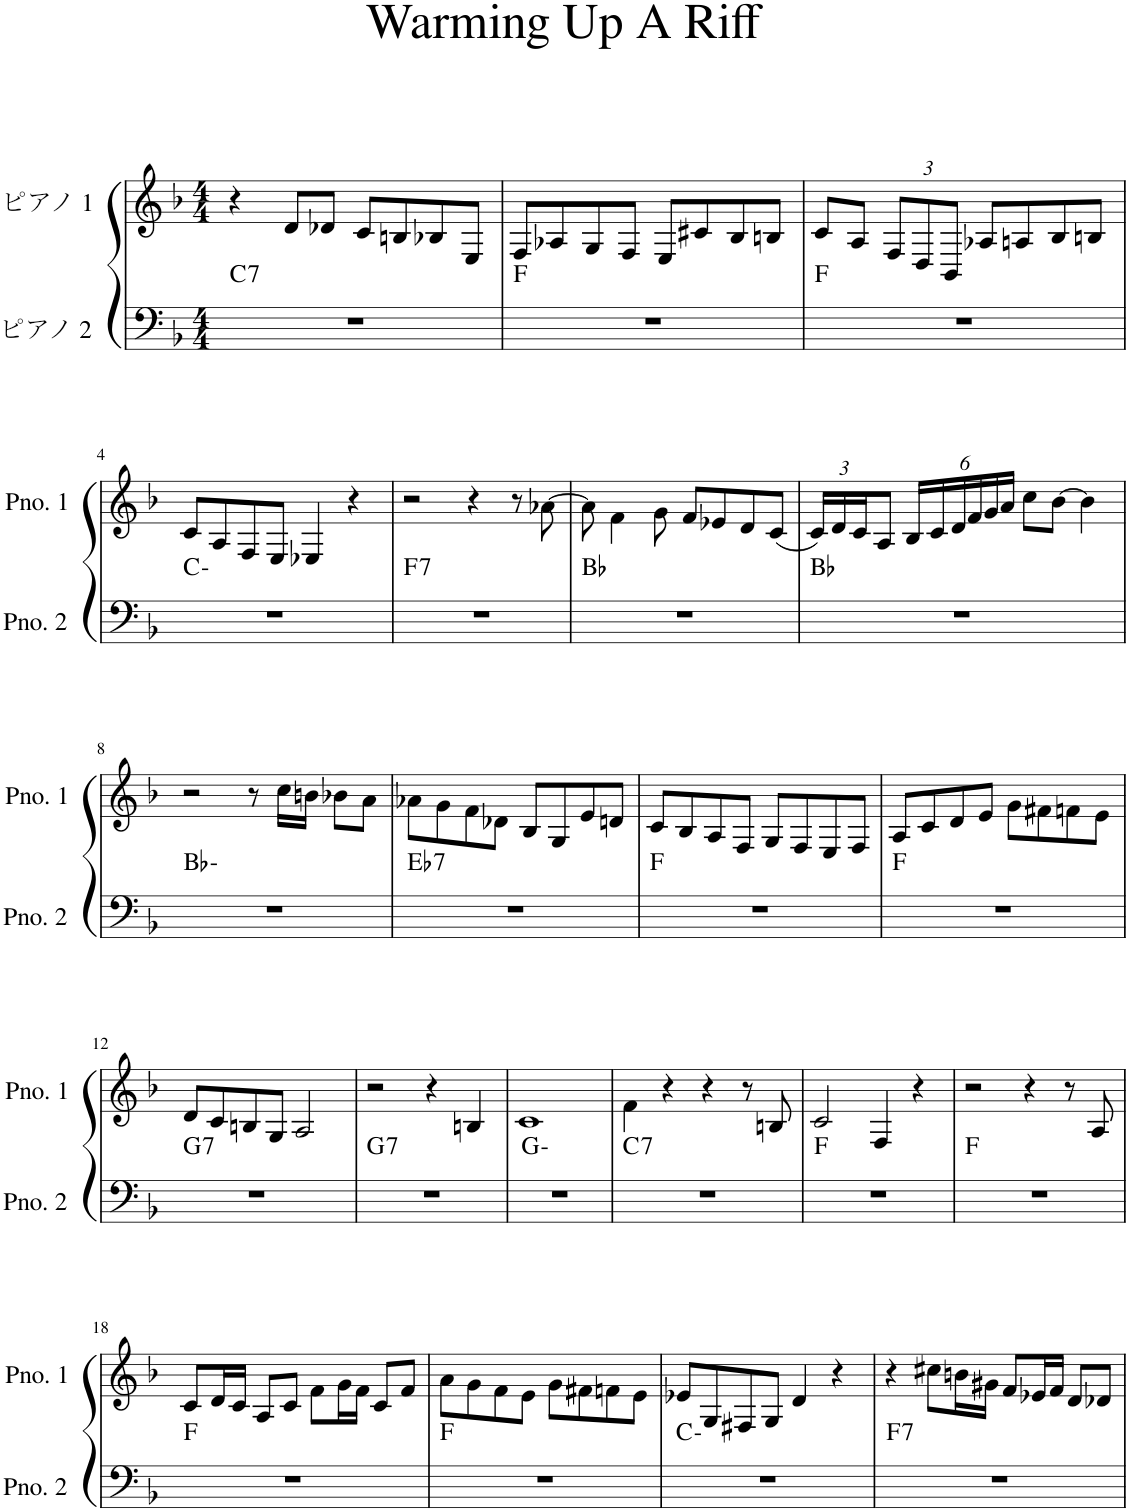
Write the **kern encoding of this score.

**kern	**harte	**kern
*part2	*part2	*part1
*staff2	*	*staff1
*I"ピアノ 2	*	*I"ピアノ 1
*clefF4	*	*clefG2
*k[b-]	*	*k[b-]
*M4/4	*	*M4/4
=1	=1	=1
!	!LO:H:kt=7	!
1r	C:7	4r
.	.	8d/L
.	.	8d-X/J
.	.	8c/L
.	.	8Bn/
.	.	8B-X/
.	.	8E/J
=2	=2	=2
1r	F:maj	8F/L
.	.	8A-X/
.	.	8G/
.	.	8F/J
.	.	8E/L
.	.	8c#X/
.	.	8B-/
.	.	8Bn/J
=3	=3	=3
1r	F:maj	8c/L
.	.	8A/J
*	*	*Xbrackettup
.	.	12F/L
.	.	12D/
.	.	12BB-/J
.	.	8A-X/L
.	.	8An/
.	.	8B-/
.	.	8Bn/J
!!LO:LB:g=z
=4	=4	=4
1r	C:min	8c/L
.	.	8A/
.	.	8F/
.	.	8E/J
.	.	4E-X/
.	.	4r
=5	=5	=5
!	!LO:H:kt=7	!
1r	F:7	2r
.	.	4r
.	.	8r
.	.	[8a-X\
=6	=6	=6
1r	Bb:maj	8a-\]
.	.	4f\
.	.	8g\
.	.	8f/L
.	.	8e-X/
.	.	8d/
.	.	(8c/J
=7	=7	=7
1r	Bb:maj	24c/LL)
.	.	24d/
.	.	24c/J
.	.	8A/J
.	.	24B-/LL
.	.	24c/
.	.	24d/
.	.	24f/
.	.	24g/
.	.	24a/JJ
.	.	8cc\L
.	.	[8b-\J
.	.	4b-\]
!!LO:LB:g=z
=8	=8	=8
1r	Bb:min	2r
.	.	8r
.	.	16cc\LL
.	.	16bn\JJ
.	.	8b-X\L
.	.	8a\J
=9	=9	=9
!	!LO:H:kt=7	!
1r	Eb:7	8a-X\L
.	.	8g\
.	.	8f\
.	.	8d-X\J
.	.	8B-/L
.	.	8G/
.	.	8e/
.	.	8dn/J
=10	=10	=10
1r	F:maj	8c/L
.	.	8B-/
.	.	8A/
.	.	8F/J
.	.	8G/L
.	.	8F/
.	.	8E/
.	.	8F/J
=11	=11	=11
1r	F:maj	8A/L
.	.	8c/
.	.	8d/
.	.	8e/J
.	.	8g\L
.	.	8f#X\
.	.	8fn\
.	.	8e\J
!!LO:LB:g=z
=12	=12	=12
!	!LO:H:kt=7	!
1r	G:7	8d/L
.	.	8c/
.	.	8Bn/
.	.	8G/J
.	.	2A/
=13	=13	=13
!	!LO:H:kt=7	!
1r	G:7	2r
.	.	4r
.	.	4Bn/
=14	=14	=14
1r	G:min	1c
=15	=15	=15
!	!LO:H:kt=7	!
1r	C:7	4f\
.	.	4r
.	.	4r
.	.	8r
.	.	8Bn/
=16	=16	=16
1r	F:maj	2c/
.	.	4F/
.	.	4r
=17	=17	=17
1r	F:maj	2r
.	.	4r
.	.	8r
.	.	8A/
!!LO:LB:g=z
=18	=18	=18
1r	F:maj	8c/L
.	.	16d/L
.	.	16c/JJ
.	.	8A/L
.	.	8c/J
.	.	8f\L
.	.	16g\L
.	.	16f\JJ
.	.	8c/L
.	.	8f/J
=19	=19	=19
1r	F:maj	8a\L
.	.	8g\
.	.	8f\
.	.	8e\J
.	.	8g\L
.	.	8f#X\
.	.	8fn\
.	.	8e\J
=20	=20	=20
1r	C:min	8e-X/L
.	.	8G/
.	.	8F#X/
.	.	8G/J
.	.	4d/
.	.	4r
=21	=21	=21
!	!LO:H:kt=7	!
1r	F:7	4r
.	.	8cc#X\L
.	.	16bn\L
.	.	16g#X\JJ
.	.	8f/L
.	.	16e-X/L
.	.	16f/JJ
.	.	8d/L
.	.	8d-X/J
=	=	=
*-	*-	*-
